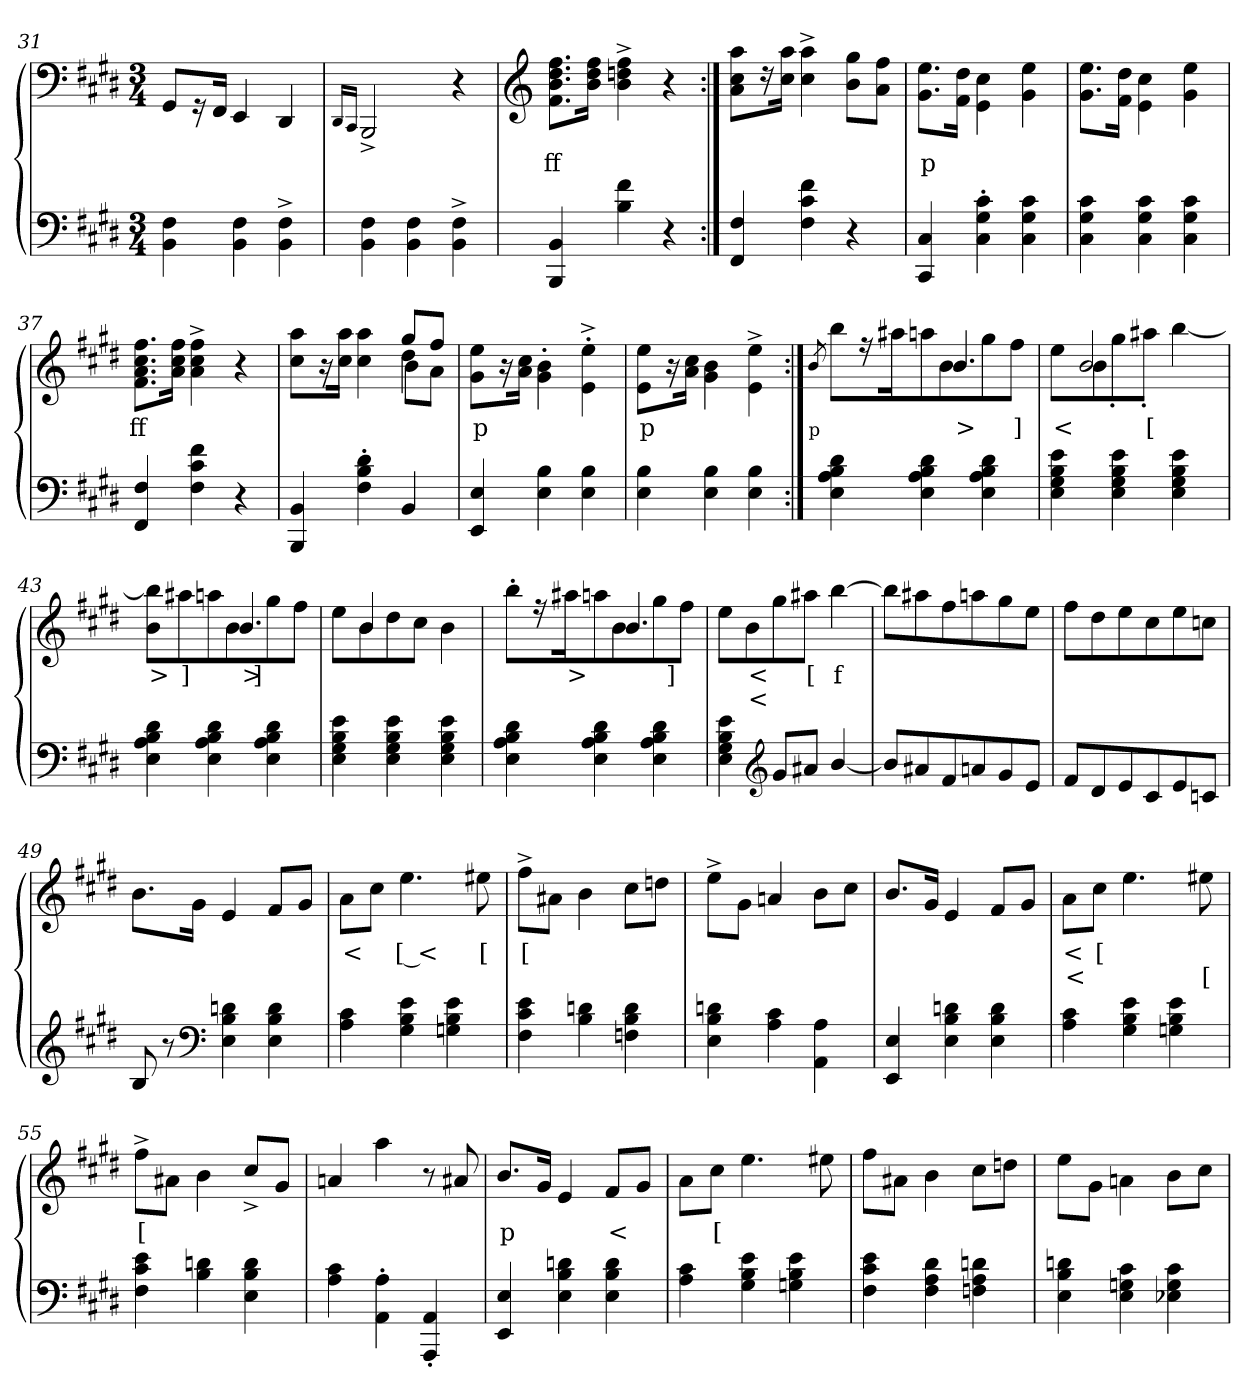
**kern	**kern	**text	**text
*part2	*part1	*part1	*part1
*staff2	*staff1	*staff1	*staff1
*clefF4	*clefF4	*	*
*k[f#c#g#d#]	*k[f#c#g#d#]	*	*
*M3/4	*M3/4	*	*
=31	=31	=31	=31
4F# 4BB	8GG#L	.	.
.	16r	.	.
.	16FF#Jk	.	.
4F# 4BB	4EE	.	.
4F#^> 4BB^>	4DD#	.	.
=32	=32	=32	=32
.	16qDD#/LL	.	.
.	16qCC#/JJ	.	.
4F# 4BB	2BBB^>	.	.
4F# 4BB	.	.	.
4F#^> 4BB^>	4r	.	.
=33	=33	=33	=33
*	*clefG2	*	*
4BB 4BBB	8.ff# 8.dd# 8.b 8.f#L	ff	.
.	16ff# 16dd# 16bJk	.	.
4f# 4B	4ff#^> 4ddn^> 4b^>	.	.
4r	4r	.	.
=34:|!	=34:|!	=34:|!	=34:|!
4F# 4FF#	8aa 8cc# 8aL	.	.
.	16r	.	.
.	16aa 16cc#Jk	.	.
4f# 4c# 4F#	4aa^> 4cc#^>	.	.
4r	8gg# 8bL	.	.
.	8ff# 8aJ	.	.
=35	=35	=35	=35
4C# 4CC#	8.ee 8.g#L	p	.
.	16dd# 16f#Jk	.	.
4c#'> 4G#'> 4C#'>	4cc#\ 4e\	.	.
4c# 4G# 4C#	4ee 4g#	.	.
=36	=36	=36	=36
4c# 4G# 4C#	8.ee 8.g#L	.	.
.	16dd# 16f#Jk	.	.
4c# 4G# 4C#	4cc#\ 4e\	.	.
4c# 4G# 4C#	4ee 4g#	.	.
=37	=37	=37	=37
4F# 4FF#	8.ff# 8.cc# 8.a 8.f#L	ff	.
.	16ff# 16cc# 16aJk	.	.
4f# 4c# 4F#	4ff#^> 4cc#^> 4a^>	.	.
4r	4r	.	.
=38	=38	=38	=38
*	*^	*	*
*	*	*^	*	*
4BB 4BBB	2ryy	8aa 8cc#L	2ryy	.	.
.	.	16r	.	.	.
.	.	16aa 16cc#Jk	.	.	.
4d#'> 4B'> 4F#'>	.	4aa 4cc#	.	.	.
4BB	4dd#\	8gg#/L	8b\L	.	.
.	.	8ff#J	8a\J	.	.
*	*v	*v	*v	*	*
=39	=39	=39	=39
4E 4EE	8ee\ 8g#\L	p	.
.	16r	.	.
.	16cc# 16aJk	.	.
4B 4E	4b\'> 4g#\'>	.	.
4B 4E	4ee\'>^> 4e\'>^>	.	.
=40	=40	=40	=40
4B 4E	8ee\ 8e\L	p	.
.	16r	.	.
.	16cc# 16aJk	.	.
4B 4E	4b\ 4g#\	.	.
4B 4E	4ee\^> 4e\^>	.	.
=41:|!	=41:|!	=41:|!	=41:|!
*	*^	*	*
.	.	8qb/	p	.
4d# 4B 4A 4E	4.ryy	8bbL	.	.
.	.	16r	.	.
.	.	16aa#X	.	.
4d# 4B 4A 4E	.	8aan	.	.
.	4.b	8b	>	.
4d# 4B 4A 4E	.	8gg#	.	.
.	.	8ff#J	]	.
=42	=42	=42	=42	=42
4e 4B 4G# 4E	8ryy	8eeL	<	.
.	2b	8b	.	.
4e 4B 4G# 4E	.	8gg#'>	.	.
.	.	8aa#X'>J	[	.
4e 4B 4G# 4E	.	[4bb	.	.
.	8ryy	.	.	.
=43	=43	=43	=43	=43
4d# 4B 4A 4E	4.ryy	8bb] 8bL	>	.
.	.	8aa#X	]	.
4d# 4B 4A 4E	.	8aan	.	.
.	4.b	8b	>	.
4d# 4B 4A 4E	.	8gg#	]	.
.	.	8ff#J	.	.
=44	=44	=44	=44	=44
4e 4B 4G# 4E	8ryy	8eeL	.	.
.	4b	8b	.	.
4e 4B 4G# 4E	.	8dd#	.	.
.	4.ryy	8cc#J	.	.
4e 4B 4G# 4E	.	4b	.	.
=45	=45	=45	=45	=45
4d# 4B 4A 4E	4.ryy	8bb'>L	.	.
.	.	16r	.	.
.	.	16aa#X	>	.
4d# 4B 4A 4E	.	8aan	.	.
.	4.b	8b	.	.
4d# 4B 4A 4E	.	8gg#	.	.
.	.	8ff#J	]	.
*	*v	*v	*	*
=46	=46	=46	=46
4e 4B 4G# 4E	8eeL	.	.
.	8b	<	<
*clefG2	*	*	*
8g#L	8gg#	.	.
8a#XJ	8aa#XJ	[	.
[4b/	[4bb	f	.
=47	=47	=47	=47
8bL]	8bbL]	.	.
8a#X	8aa#X	.	.
8f#	8ff#	.	.
8an	8aan	.	.
8g#	8gg#	.	.
8eJ	8eeJ	.	.
=48	=48	=48	=48
8f#L	8ff#L	.	.
8d#	8dd#	.	.
8e	8ee	.	.
8c#	8cc#	.	.
8e	8ee	.	.
8cnJ	8ccnJ	.	.
=49	=49	=49	=49
8B	8.b\L	.	.
8r	.	.	.
.	16g#Jk	.	.
*clefF4	*	*	*
4dn 4B 4E	4e	.	.
4d 4B 4E	8f#L	.	.
.	8g#J	.	.
=50	=50	=50	=50
4c# 4A	8aL	<	.
.	8cc#J	.	.
4e 4B 4G#	4.ee	[ <	.
4e 4B 4Gn	.	.	.
.	8ee#X	[	.
=51	=51	=51	=51
4e 4c# 4F#	8ff#^>L	[	.
.	8a#XJ	.	.
4dn 4B	4b	.	.
4d 4B 4Fn	8cc#L	.	.
.	8ddnJ	.	.
=52	=52	=52	=52
4dn 4B 4E	8ee^>L	.	.
.	8g#J	.	.
4c# 4A	4an	.	.
4A 4AA	8bL	.	.
.	8cc#J	.	.
=53	=53	=53	=53
4E 4EE	8.bL	.	.
.	16g#Jk	.	.
4dn 4B 4E	4e	.	.
4d 4B 4E	8f#L	.	.
.	8g#J	.	.
=54	=54	=54	=54
4c# 4A	8aL	<	<
.	8cc#J	[	.
4e 4B 4G#	4.ee	.	.
4e 4B 4Gn	.	.	.
.	8ee#X	.	[
=55	=55	=55	=55
4e 4c# 4F#	8ff#^>L	[	.
.	8a#XJ	.	.
4dn 4B	4b	.	.
4d 4B 4E	8cc#^>L	.	.
.	8g#J	.	.
=56	=56	=56	=56
4c# 4A	4an	.	.
4A'> 4AA'>	4aa	.	.
4AA'> 4AAA'>	8r	.	.
.	8a#X	.	.
=57	=57	=57	=57
4E 4EE	8.bL	p	.
.	16g#Jk	.	.
4dn 4B 4E	4e	.	.
4d 4B 4E	8f#L	<	.
.	8g#J	.	.
=58	=58	=58	=58
4c# 4A	8aL	.	.
.	8cc#J	[	.
4e 4B 4G#	4.ee	.	.
4e 4B 4Gn	.	.	.
.	8ee#X	.	.
=59	=59	=59	=59
4e 4c# 4F#	8ff#L	.	.
.	8a#XJ	.	.
4d# 4A 4F#	4b	.	.
4dn 4A 4Fn	8cc#L	.	.
.	8ddnJ	.	.
=60	=60	=60	=60
4dn 4B 4E	8eeL	.	.
.	8g#J	.	.
4c# 4Gn 4E	4an\	.	.
4c# 4G 4E-X	8b\L	.	.
.	8cc#J	.	.
=	=	=	=
*-	*-	*-	*-
